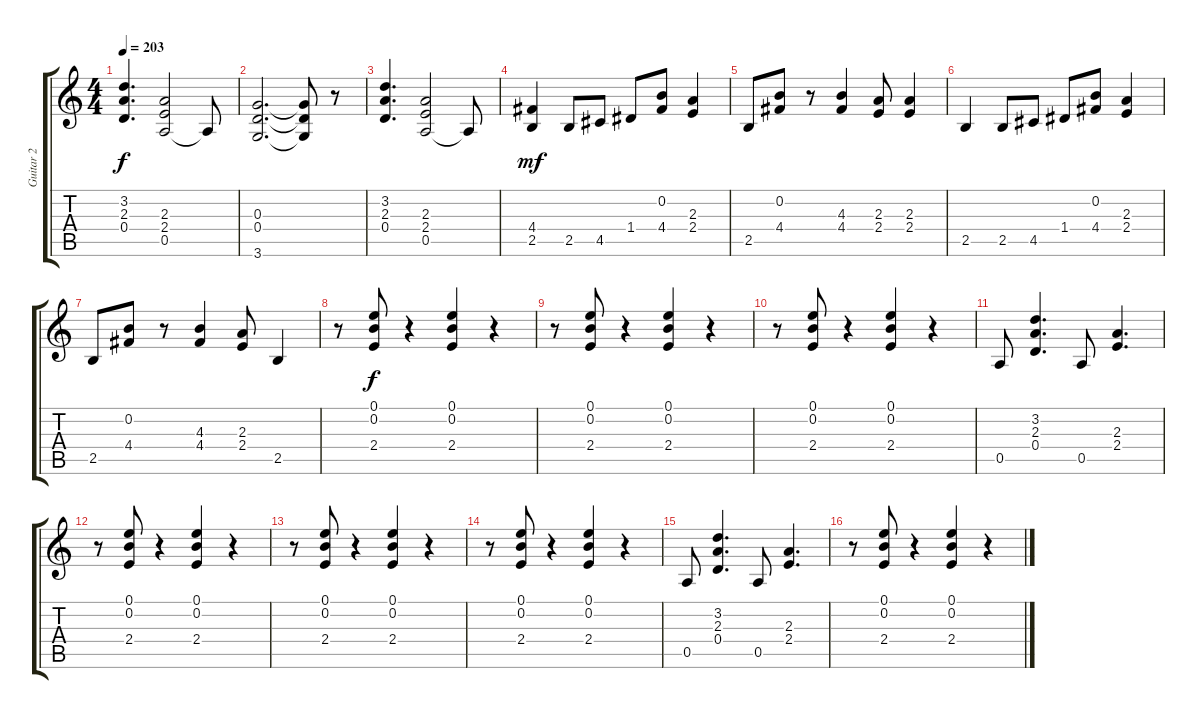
\track ("Guitar 2" "Guitar 2") {instrument distortionguitar}
\staff {score tabs}
\tuning (E4 B3 G3 D3 A2 E2) {hide}
\ts (4 4)
\tempo 203
\clef g2
\ks c
(3.2 2.3 0.4).4{d dy f} (2.3 2.4 0.5).2 0.5{t}.8 |
(0.3 0.4 3.6).2{d} (0.3{t} 0.4{t} 3.6{t}).8 r.8 |
(3.2 2.3 0.4).4{d} (2.3 2.4 0.5).2 0.5{t}.8 |
(4.4 2.5).4{dy mf} 2.5.8 4.5.8 1.4.8 (0.2 4.4).8 (2.3 2.4).4 |
2.5.8 (0.2 4.4).8 r.8 (4.3 4.4).4 (2.3 2.4).8 (2.3 2.4).4 |
2.5.4 2.5.8 4.5.8 1.4.8 (0.2 4.4).8 (2.3 2.4).4 |
2.5.8 (0.2 4.4).8 r.8 (4.3 4.4).4 (2.3 2.4).8 2.5.4 |
r.8 (0.1 0.2 2.4).8{dy f} r.4 (0.1 0.2 2.4).4 r.4 |
r.8 (0.1 0.2 2.4).8 r.4 (0.1 0.2 2.4).4 r.4 |
r.8 (0.1 0.2 2.4).8 r.4 (0.1 0.2 2.4).4 r.4 |
0.5.8 (3.2 2.3 0.4).4{d} 0.5.8 (2.3 2.4).4{d} |
r.8 (0.1 0.2 2.4).8 r.4 (0.1 0.2 2.4).4 r.4 |
r.8 (0.1 0.2 2.4).8 r.4 (0.1 0.2 2.4).4 r.4 |
r.8 (0.1 0.2 2.4).8 r.4 (0.1 0.2 2.4).4 r.4 |
0.5.8 (3.2 2.3 0.4).4{d} 0.5.8 (2.3 2.4).4{d} |
r.8 (0.1 0.2 2.4).8 r.4 (0.1 0.2 2.4).4 r.4
